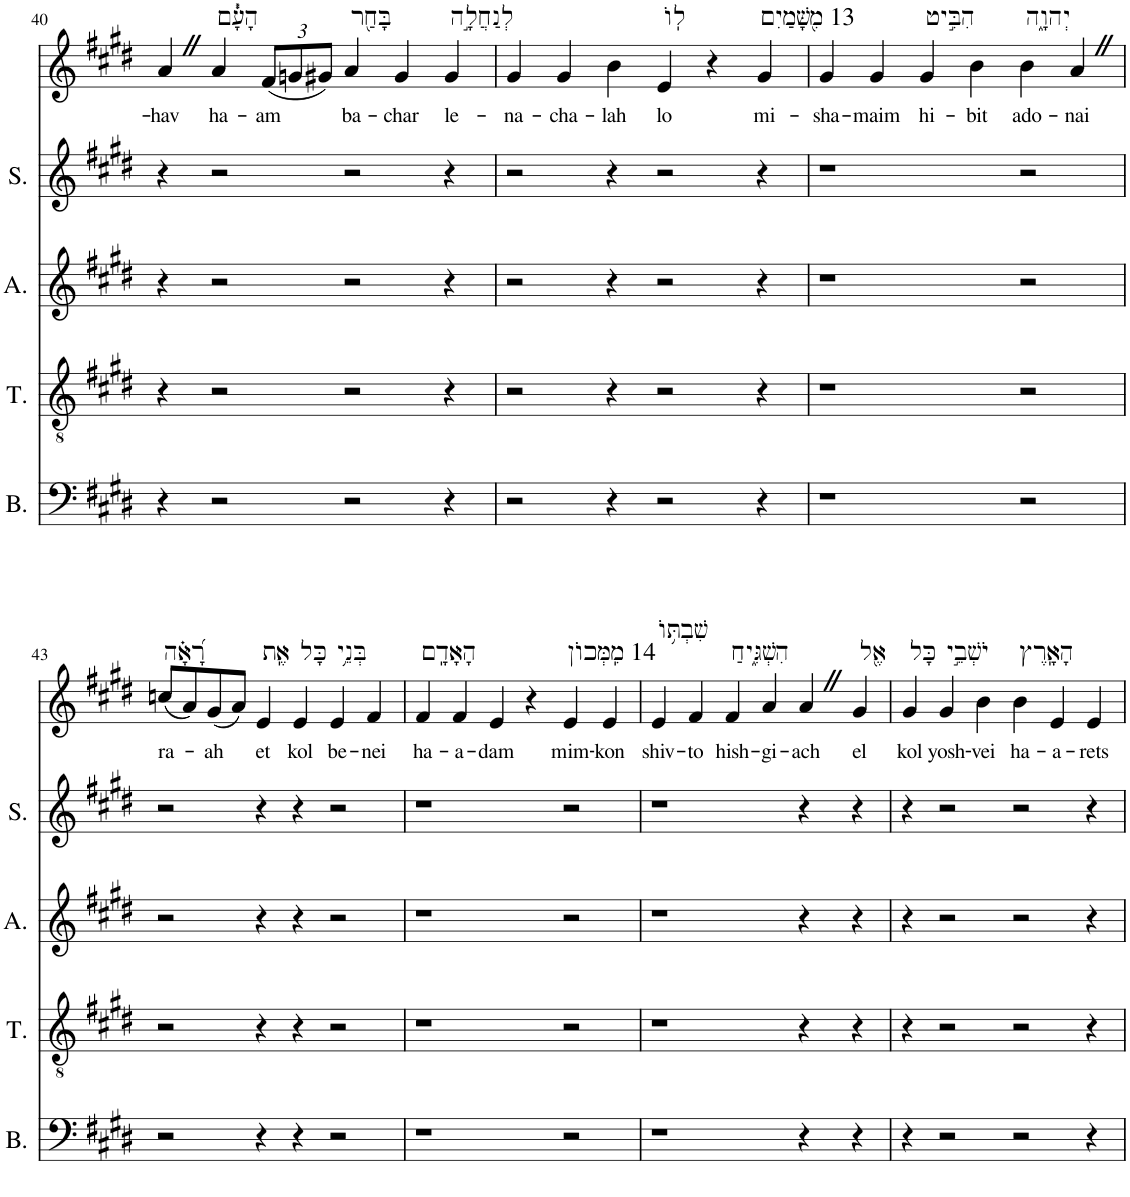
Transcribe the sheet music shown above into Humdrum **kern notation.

**kern	**kern	**kern	**kern	**kern	**text
*part5	*part4	*part3	*part2	*part1	*part1
*staff5	*staff4	*staff3	*staff2	*staff1	*staff1
*I"Bass	*I"Tenor	*I"Alto	*I"Soprano	*I"Piano	*
*I'B.	*I'T.	*I'A.	*I'S.	*I'Pno	*
!!LO:PB:g=z
*clefF4	*clefGv2	*clefG2	*clefG2	*clefG2	*
*k[f#c#g#d#]	*k[f#c#g#d#]	*k[f#c#g#d#]	*k[f#c#g#d#]	*k[f#c#g#d#]	*
*E:	*E:	*E:	*E:	*E:	*
*M3/2	*M3/2	*M3/2	*M3/2	*M3/2	*
=40	=40	=40	=40	=40	=40
!	!	!	!	!	!LO:LY:b
4r	4r	4r	4r	4aZ/	-hav
!	!	!	!	!LO:TX:a:t=הָעָ֓ם	!
!	!	!	!	!	!LO:LY:b
2r	2r	2r	2r	4a/	ha-
*	*	*	*	*Xbrackettup	*
!	!	!	!	!	!LO:LY:b
.	.	.	.	(12f#/L	-am
.	.	.	.	12gn/	.
.	.	.	.	12g#X/J)	.
!	!	!	!	!LO:TX:a:t=בָּחַ֖ר	!
!	!	!	!	!	!LO:LY:b
2r	2r	2r	2r	4a/	ba-
!	!	!	!	!	!LO:LY:b
.	.	.	.	4g#/	-char
!	!	!	!	!LO:TX:a:t=לְנַחֲלָ֣ה	!
!	!	!	!	!	!LO:LY:b
4r	4r	4r	4r	4g#/	le-
=41	=41	=41	=41	=41	=41
!	!	!	!	!	!LO:LY:b
2r	2r	2r	2r	4g#/	-na-
!	!	!	!	!	!LO:LY:b
.	.	.	.	4g#/	-cha-
!	!	!	!	!	!LO:LY:b
4r	4r	4r	4r	4b\	-lah
!	!	!	!	!LO:TX:a:t=לֽוֹ	!
!	!	!	!	!	!LO:LY:b
2r	2r	2r	2r	4e/	lo
.	.	.	.	4r	.
!	!	!	!	!LO:TX:a:t=13 מִ֭שָּׁמַיִם	!
!	!	!	!	!	!LO:LY:b
4r	4r	4r	4r	4g#/	mi-
=42	=42	=42	=42	=42	=42
!	!	!	!	!	!LO:LY:b
1r	1r	1r	1r	4g#/	-sha-
!	!	!	!	!	!LO:LY:b
.	.	.	.	4g#/	-maim
!	!	!	!	!LO:TX:a:t=הִבִּ֣יט	!
!	!	!	!	!	!LO:LY:b
.	.	.	.	4g#/	hi-
!	!	!	!	!	!LO:LY:b
.	.	.	.	4b\	-bit
!	!	!	!	!LO:TX:a:t=יְהוָ֑ה	!
!	!	!	!	!	!LO:LY:b
2r	2r	2r	2r	4b\	ado-
!	!	!	!	!	!LO:LY:b
.	.	.	.	4aZ/	-nai
!!LO:LB:g=z
=43	=43	=43	=43	=43	=43
!	!	!	!	!LO:TX:a:t=רָ֝אָ֗ה	!
!	!	!	!	!	!LO:LY:b
2r	2r	2r	2r	(8ccn/L	ra-
.	.	.	.	8a/)	.
!	!	!	!	!	!LO:LY:b
.	.	.	.	(8g#/	-ah
.	.	.	.	8a/J)	.
!	!	!	!	!LO:TX:a:t=אֶֽת	!
!	!	!	!	!	!LO:LY:b
4r	4r	4r	4r	4e/	et
!	!	!	!	!LO:TX:a:t=כָּל	!
!	!	!	!	!	!LO:LY:b
4r	4r	4r	4r	4e/	kol
!	!	!	!	!LO:TX:a:t=בְּנֵ֥י	!
!	!	!	!	!	!LO:LY:b
2r	2r	2r	2r	4e/	be-
!	!	!	!	!	!LO:LY:b
.	.	.	.	4f#/	-nei
=44	=44	=44	=44	=44	=44
!	!	!	!	!LO:TX:a:t=הָאָדָֽם	!
!	!	!	!	!	!LO:LY:b
1r	1r	1r	1r	4f#/	ha-
!	!	!	!	!	!LO:LY:b
.	.	.	.	4f#/	-a-
!	!	!	!	!	!LO:LY:b
.	.	.	.	4e/	-dam
.	.	.	.	4r	.
!	!	!	!	!LO:TX:a:t=14 מִֽמְּכוֹן	!
!	!	!	!	!	!LO:LY:b
2r	2r	2r	2r	4e/	mim-
!	!	!	!	!	!LO:LY:b
.	.	.	.	4e/	-kon
=45	=45	=45	=45	=45	=45
!	!	!	!	!LO:TX:a:t=שִׁבְתּ֥וֹ	!
!	!	!	!	!	!LO:LY:b
1r	1r	1r	1r	4e/	shiv-
!	!	!	!	!	!LO:LY:b
.	.	.	.	4f#/	-to
!	!	!	!	!LO:TX:a:t=הִשְׁגִּ֑יחַ	!
!	!	!	!	!	!LO:LY:b
.	.	.	.	4f#/	hish-
!	!	!	!	!	!LO:LY:b
.	.	.	.	4a/	-gi-
!	!	!	!	!	!LO:LY:b
4r	4r	4r	4r	4aZ/	-ach
!	!	!	!	!LO:TX:a:t=אֶ֖ל	!
!	!	!	!	!	!LO:LY:b
4r	4r	4r	4r	4g#/	el
=46	=46	=46	=46	=46	=46
!	!	!	!	!LO:TX:a:t=כָּל	!
!	!	!	!	!	!LO:LY:b
4r	4r	4r	4r	4g#/	kol
!	!	!	!	!LO:TX:a:t=יֹשְׁבֵ֣י	!
!	!	!	!	!	!LO:LY:b
2r	2r	2r	2r	4g#/	yosh-
!	!	!	!	!	!LO:LY:b
.	.	.	.	4b\	-vei
!	!	!	!	!LO:TX:a:t=הָאָֽרֶץ	!
!	!	!	!	!	!LO:LY:b
2r	2r	2r	2r	4b\	ha-
!	!	!	!	!	!LO:LY:b
.	.	.	.	4e/	-a-
!	!	!	!	!	!LO:LY:b
4r	4r	4r	4r	4e/	-rets
=	=	=	=	=	=
*-	*-	*-	*-	*-	*-
